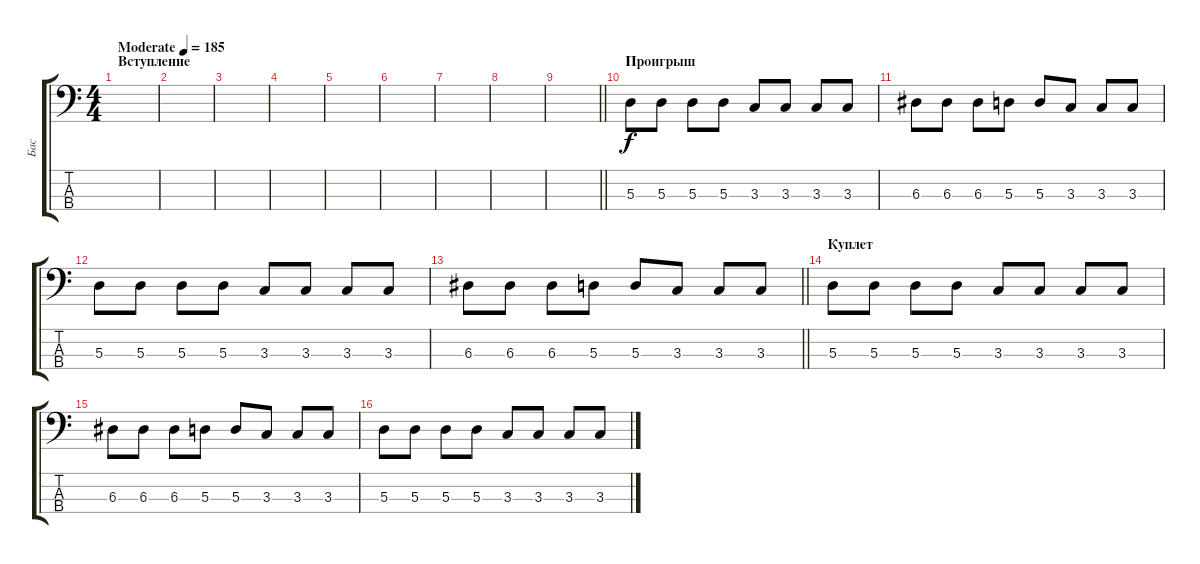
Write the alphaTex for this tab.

\track ("Бас" "Бас") {instrument electricbassfinger}
\staff {score tabs}
\tuning (G2 D2 A1 D1) {hide}
\ts (4 4)
\section ("" "Вступление")
\tempo (185 "Moderate")
\clef f4
\ks c
|
|
|
|
|
|
|
|
\barLineRight lightlight
|
\section ("" "Проигрыш")
5.3.8 5.3.8 5.3.8 5.3.8 3.3.8 3.3.8 3.3.8 3.3.8 |
6.3.8 6.3.8 6.3.8 5.3.8 5.3.8 3.3.8 3.3.8 3.3.8 |
5.3.8 5.3.8 5.3.8 5.3.8 3.3.8 3.3.8 3.3.8 3.3.8 |
\barLineRight lightlight
6.3.8 6.3.8 6.3.8 5.3.8 5.3.8 3.3.8 3.3.8 3.3.8 |
\section ("" "Куплет")
5.3.8 5.3.8 5.3.8 5.3.8 3.3.8 3.3.8 3.3.8 3.3.8 |
6.3.8 6.3.8 6.3.8 5.3.8 5.3.8 3.3.8 3.3.8 3.3.8 |
5.3.8 5.3.8 5.3.8 5.3.8 3.3.8 3.3.8 3.3.8 3.3.8
